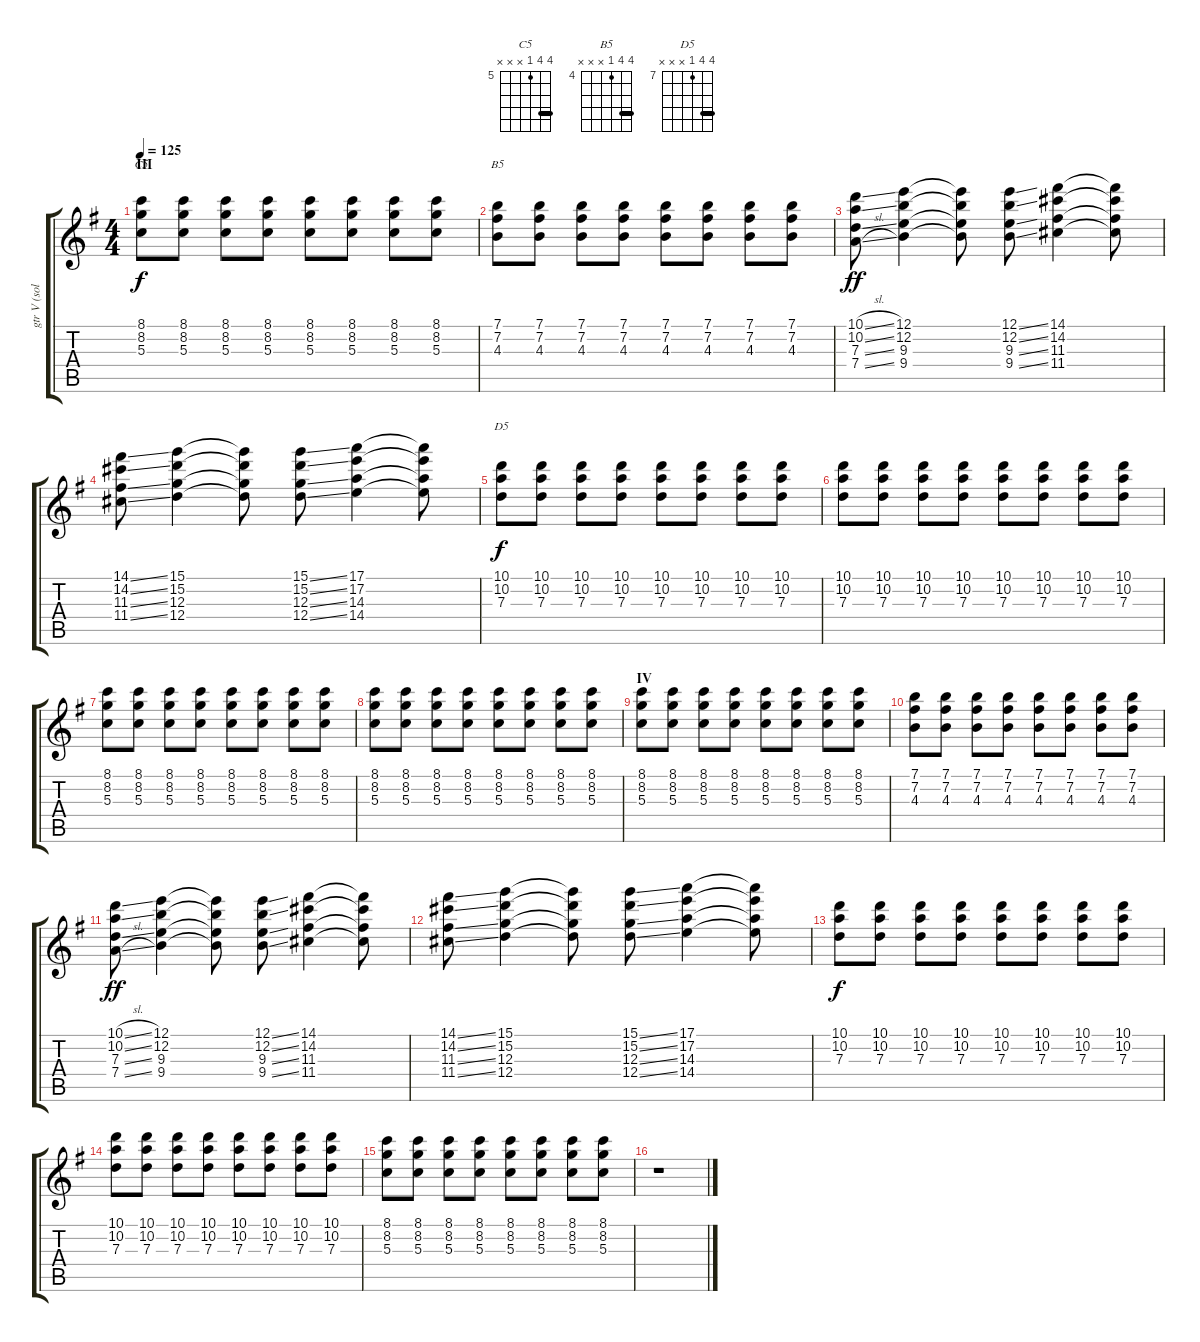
\track ("gtr V (solo)" "gtr V (sol") {instrument distortionguitar}
\staff {score tabs}
\tuning (E4 B3 G3 D3 A2 E2) {hide}
\chord ("C5" 8 8 5 x x x) {firstfret 5 barre 8}
\chord ("B5" 7 7 4 x x x) {firstfret 4 barre 7}
\chord ("D5" 10 10 7 x x x) {firstfret 7 barre 10}
\ts (4 4)
\section ("" "III")
\tempo 125
\clef g2
\ks eminor
(8.1 8.2 5.3).8{ch "C5" dy f} (8.1 8.2 5.3).8 (8.1 8.2 5.3).8 (8.1 8.2 5.3).8 (8.1 8.2 5.3).8 (8.1 8.2 5.3).8 (8.1 8.2 5.3).8 (8.1 8.2 5.3).8 |
(7.1 7.2 4.3).8{ch "B5"} (7.1 7.2 4.3).8 (7.1 7.2 4.3).8 (7.1 7.2 4.3).8 (7.1 7.2 4.3).8 (7.1 7.2 4.3).8 (7.1 7.2 4.3).8 (7.1 7.2 4.3).8 |
(10.1{sl} 10.2{sl} 7.3{sl} 7.4{sl}).8{dy ff} (12.1 12.2 9.3 9.4).4 (12.1{t} 12.2{t} 9.3{t} 9.4{t}).8 (12.1{ss} 12.2{ss} 9.3{ss} 9.4{ss}).8 (14.1 14.2 11.3 11.4).4 (14.1{t} 14.2{t} 11.3{t} 11.4{t}).8 |
(14.1{ss} 14.2{ss} 11.3{ss} 11.4{ss}).8 (15.1 15.2 12.3 12.4).4 (15.1{t} 15.2{t} 12.3{t} 12.4{t}).8 (15.1{ss} 15.2{ss} 12.3{ss} 12.4{ss}).8 (17.1 17.2 14.3 14.4).4 (17.1{t} 17.2{t} 14.3{t} 14.4{t}).8 |
(10.1 10.2 7.3).8{ch "D5" dy f} (10.1 10.2 7.3).8 (10.1 10.2 7.3).8 (10.1 10.2 7.3).8 (10.1 10.2 7.3).8 (10.1 10.2 7.3).8 (10.1 10.2 7.3).8 (10.1 10.2 7.3).8 |
(10.1 10.2 7.3).8 (10.1 10.2 7.3).8 (10.1 10.2 7.3).8 (10.1 10.2 7.3).8 (10.1 10.2 7.3).8 (10.1 10.2 7.3).8 (10.1 10.2 7.3).8 (10.1 10.2 7.3).8 |
(8.1 8.2 5.3).8 (8.1 8.2 5.3).8 (8.1 8.2 5.3).8 (8.1 8.2 5.3).8 (8.1 8.2 5.3).8 (8.1 8.2 5.3).8 (8.1 8.2 5.3).8 (8.1 8.2 5.3).8 |
(8.1 8.2 5.3).8 (8.1 8.2 5.3).8 (8.1 8.2 5.3).8 (8.1 8.2 5.3).8 (8.1 8.2 5.3).8 (8.1 8.2 5.3).8 (8.1 8.2 5.3).8 (8.1 8.2 5.3).8 |
\section ("" "IV")
(8.1 8.2 5.3).8 (8.1 8.2 5.3).8 (8.1 8.2 5.3).8 (8.1 8.2 5.3).8 (8.1 8.2 5.3).8 (8.1 8.2 5.3).8 (8.1 8.2 5.3).8 (8.1 8.2 5.3).8 |
(7.1 7.2 4.3).8 (7.1 7.2 4.3).8 (7.1 7.2 4.3).8 (7.1 7.2 4.3).8 (7.1 7.2 4.3).8 (7.1 7.2 4.3).8 (7.1 7.2 4.3).8 (7.1 7.2 4.3).8 |
(10.1{sl} 10.2{sl} 7.3{sl} 7.4{sl}).8{dy ff} (12.1 12.2 9.3 9.4).4 (12.1{t} 12.2{t} 9.3{t} 9.4{t}).8 (12.1{ss} 12.2{ss} 9.3{ss} 9.4{ss}).8 (14.1 14.2 11.3 11.4).4 (14.1{t} 14.2{t} 11.3{t} 11.4{t}).8 |
(14.1{ss} 14.2{ss} 11.3{ss} 11.4{ss}).8 (15.1 15.2 12.3 12.4).4 (15.1{t} 15.2{t} 12.3{t} 12.4{t}).8 (15.1{ss} 15.2{ss} 12.3{ss} 12.4{ss}).8 (17.1 17.2 14.3 14.4).4 (17.1{t} 17.2{t} 14.3{t} 14.4{t}).8 |
(10.1 10.2 7.3).8{dy f} (10.1 10.2 7.3).8 (10.1 10.2 7.3).8 (10.1 10.2 7.3).8 (10.1 10.2 7.3).8 (10.1 10.2 7.3).8 (10.1 10.2 7.3).8 (10.1 10.2 7.3).8 |
(10.1 10.2 7.3).8 (10.1 10.2 7.3).8 (10.1 10.2 7.3).8 (10.1 10.2 7.3).8 (10.1 10.2 7.3).8 (10.1 10.2 7.3).8 (10.1 10.2 7.3).8 (10.1 10.2 7.3).8 |
(8.1 8.2 5.3).8 (8.1 8.2 5.3).8 (8.1 8.2 5.3).8 (8.1 8.2 5.3).8 (8.1 8.2 5.3).8 (8.1 8.2 5.3).8 (8.1 8.2 5.3).8 (8.1 8.2 5.3).8 |
r.1
